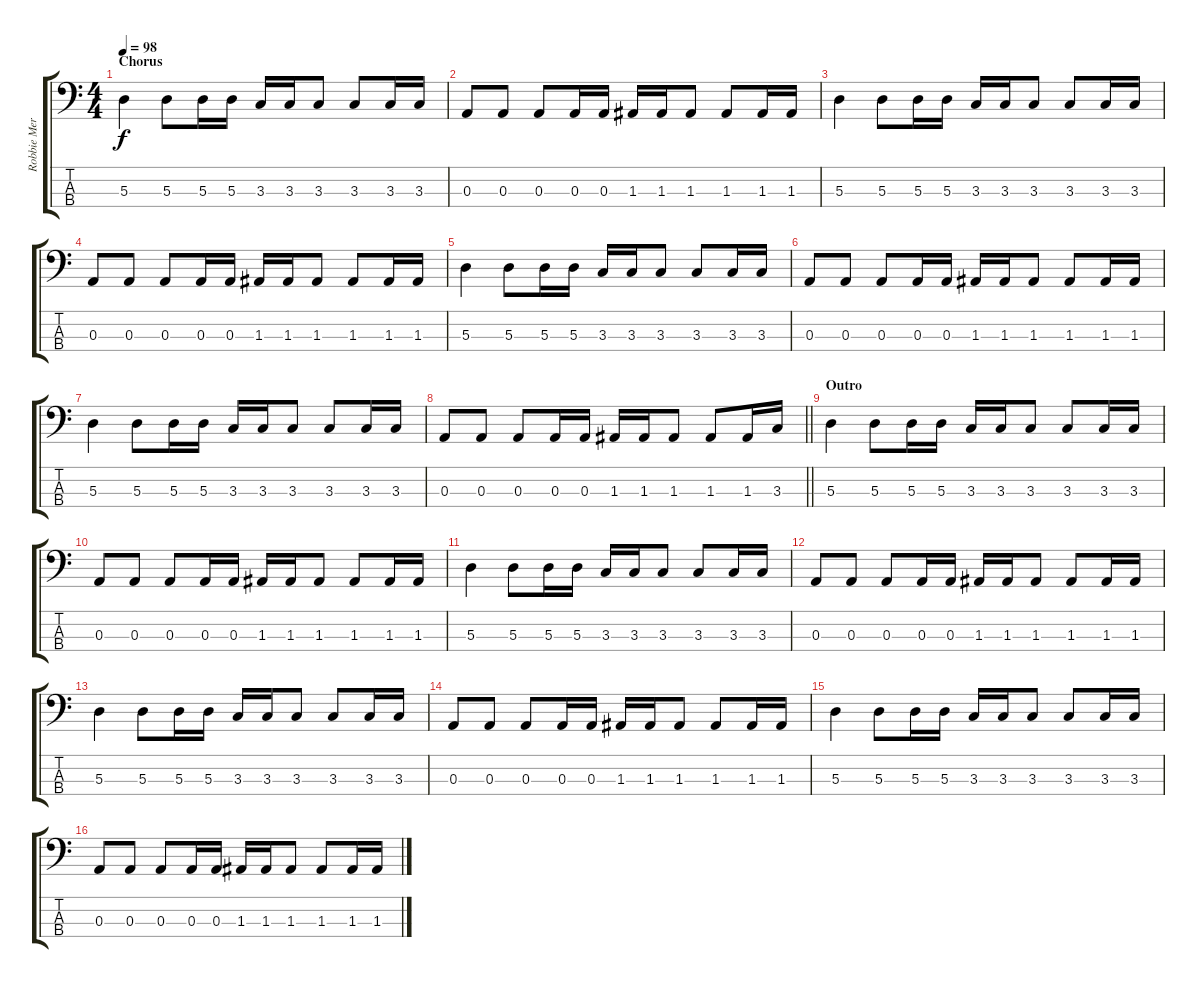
\track ("Robbie Merill - Bass" "Robbie Mer") {instrument electricbassfinger}
\staff {score tabs}
\tuning (G2 D2 A1 D1) {hide}
\ts (4 4)
\section ("" "Chorus")
\tempo 98
\clef f4
\ks c
5.3.4{dy f} 5.3.8 5.3.16 5.3.16 3.3.16 3.3.16 3.3.8 3.3.8 3.3.16 3.3.16 |
0.3.8 0.3.8 0.3.8 0.3.16 0.3.16 1.3.16 1.3.16 1.3.8 1.3.8 1.3.16 1.3.16 |
5.3.4 5.3.8 5.3.16 5.3.16 3.3.16 3.3.16 3.3.8 3.3.8 3.3.16 3.3.16 |
0.3.8 0.3.8 0.3.8 0.3.16 0.3.16 1.3.16 1.3.16 1.3.8 1.3.8 1.3.16 1.3.16 |
5.3.4 5.3.8 5.3.16 5.3.16 3.3.16 3.3.16 3.3.8 3.3.8 3.3.16 3.3.16 |
0.3.8 0.3.8 0.3.8 0.3.16 0.3.16 1.3.16 1.3.16 1.3.8 1.3.8 1.3.16 1.3.16 |
5.3.4 5.3.8 5.3.16 5.3.16 3.3.16 3.3.16 3.3.8 3.3.8 3.3.16 3.3.16 |
\barLineRight lightlight
0.3.8 0.3.8 0.3.8 0.3.16 0.3.16 1.3.16 1.3.16 1.3.8 1.3.8 1.3.16 3.3.16 |
\section ("" "Outro")
5.3.4 5.3.8 5.3.16 5.3.16 3.3.16 3.3.16 3.3.8 3.3.8 3.3.16 3.3.16 |
0.3.8 0.3.8 0.3.8 0.3.16 0.3.16 1.3.16 1.3.16 1.3.8 1.3.8 1.3.16 1.3.16 |
5.3.4 5.3.8 5.3.16 5.3.16 3.3.16 3.3.16 3.3.8 3.3.8 3.3.16 3.3.16 |
0.3.8 0.3.8 0.3.8 0.3.16 0.3.16 1.3.16 1.3.16 1.3.8 1.3.8 1.3.16 1.3.16 |
5.3.4 5.3.8 5.3.16 5.3.16 3.3.16 3.3.16 3.3.8 3.3.8 3.3.16 3.3.16 |
0.3.8 0.3.8 0.3.8 0.3.16 0.3.16 1.3.16 1.3.16 1.3.8 1.3.8 1.3.16 1.3.16 |
5.3.4 5.3.8 5.3.16 5.3.16 3.3.16 3.3.16 3.3.8 3.3.8 3.3.16 3.3.16 |
0.3.8 0.3.8 0.3.8 0.3.16 0.3.16 1.3.16 1.3.16 1.3.8 1.3.8 1.3.16 1.3.16
